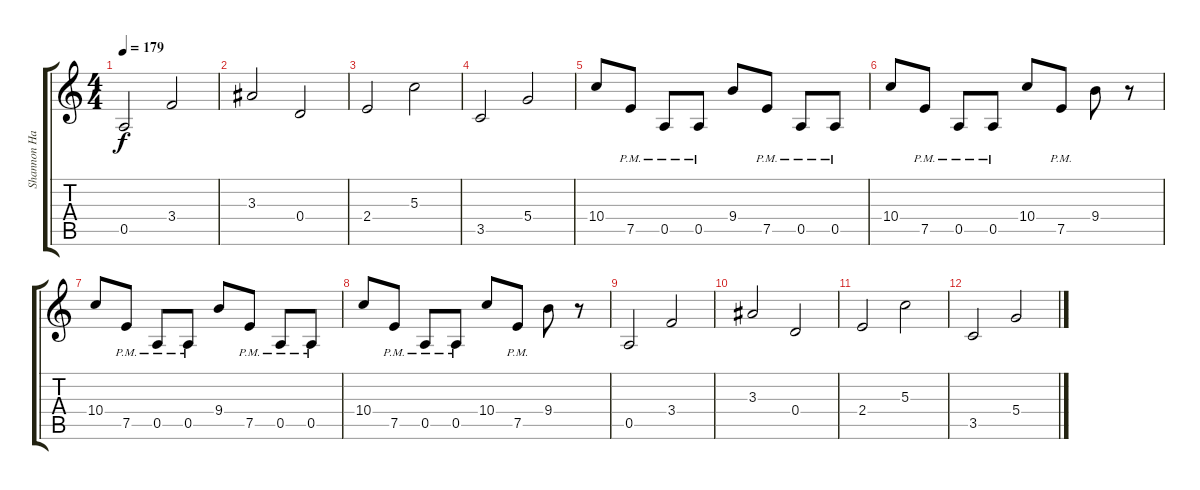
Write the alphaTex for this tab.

\track ("Shannon Hamm" "Shannon Ha") {instrument distortionguitar}
\staff {score tabs}
\tuning (E4 B3 G3 D3 A2 E2) {hide}
\ts (4 4)
\tempo 179
\clef g2
\ks c
0.5.2{dy f} 3.4.2 |
3.3.2 0.4.2 |
2.4.2 5.3.2 |
3.5.2 5.4.2 |
10.4.8 7.5{pm}.8 0.5{pm}.8 0.5{pm}.8 9.4.8 7.5{pm}.8 0.5{pm}.8 0.5{pm}.8 |
10.4.8 7.5{pm}.8 0.5{pm}.8 0.5{pm}.8 10.4.8 7.5{pm}.8 9.4.8 r.8 |
10.4.8 7.5{pm}.8 0.5{pm}.8 0.5{pm}.8 9.4.8 7.5{pm}.8 0.5{pm}.8 0.5{pm}.8 |
10.4.8 7.5{pm}.8 0.5{pm}.8 0.5{pm}.8 10.4.8 7.5{pm}.8 9.4.8 r.8 |
0.5.2{volume 9} 3.4.2 |
3.3.2 0.4.2 |
2.4.2{volume 0} 5.3.2 |
3.5.2 5.4.2
